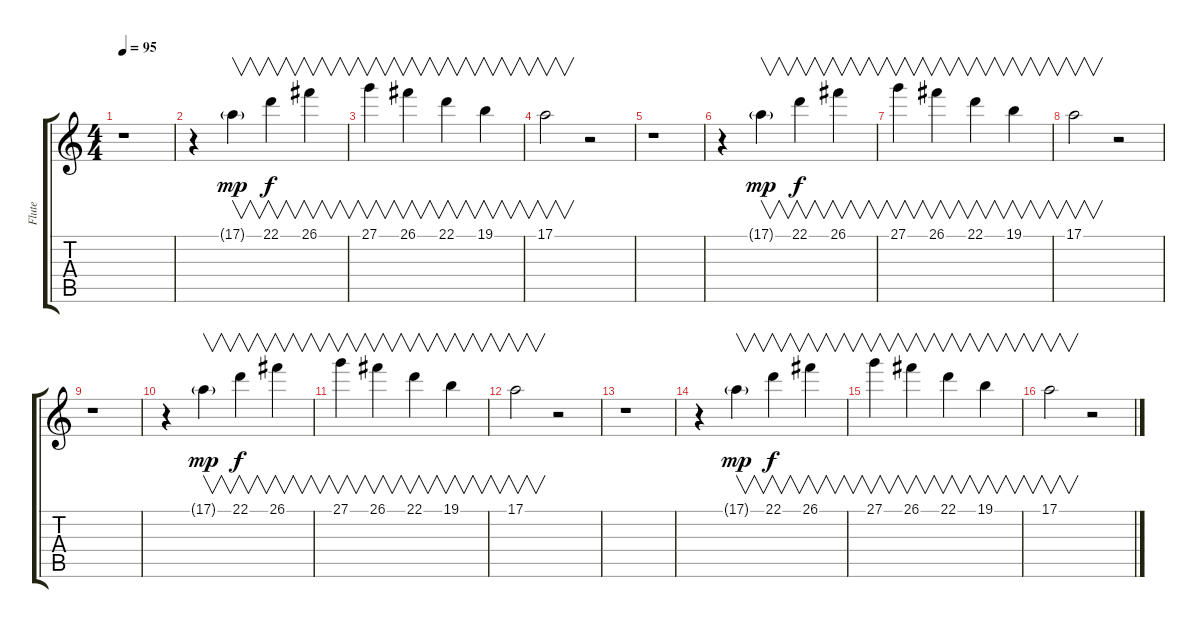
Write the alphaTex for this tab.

\track ("Flute" "Flute") {instrument recorder}
\staff {score tabs}
\tuning (E4 B3 G3 D3 A2 E2) {hide}
\ts (4 4)
\tempo 95
\clef g2
\ks c
r.1{dy mp} |
r.4 17.1{g}.4{v} 22.1.4{v dy f} 26.1.4{v} |
27.1.4{v} 26.1.4{v} 22.1.4{v} 19.1.4{v} |
17.1.2{v} r.2 |
r.1 |
r.4 17.1{g}.4{v dy mp} 22.1.4{v dy f} 26.1.4{v} |
27.1.4{v} 26.1.4{v} 22.1.4{v} 19.1.4{v} |
17.1.2{v} r.2 |
r.1 |
r.4 17.1{g}.4{v dy mp} 22.1.4{v dy f} 26.1.4{v} |
27.1.4{v} 26.1.4{v} 22.1.4{v} 19.1.4{v} |
17.1.2{v} r.2 |
r.1 |
r.4 17.1{g}.4{v dy mp} 22.1.4{v dy f} 26.1.4{v} |
27.1.4{v} 26.1.4{v} 22.1.4{v} 19.1.4{v} |
17.1.2{v} r.2
